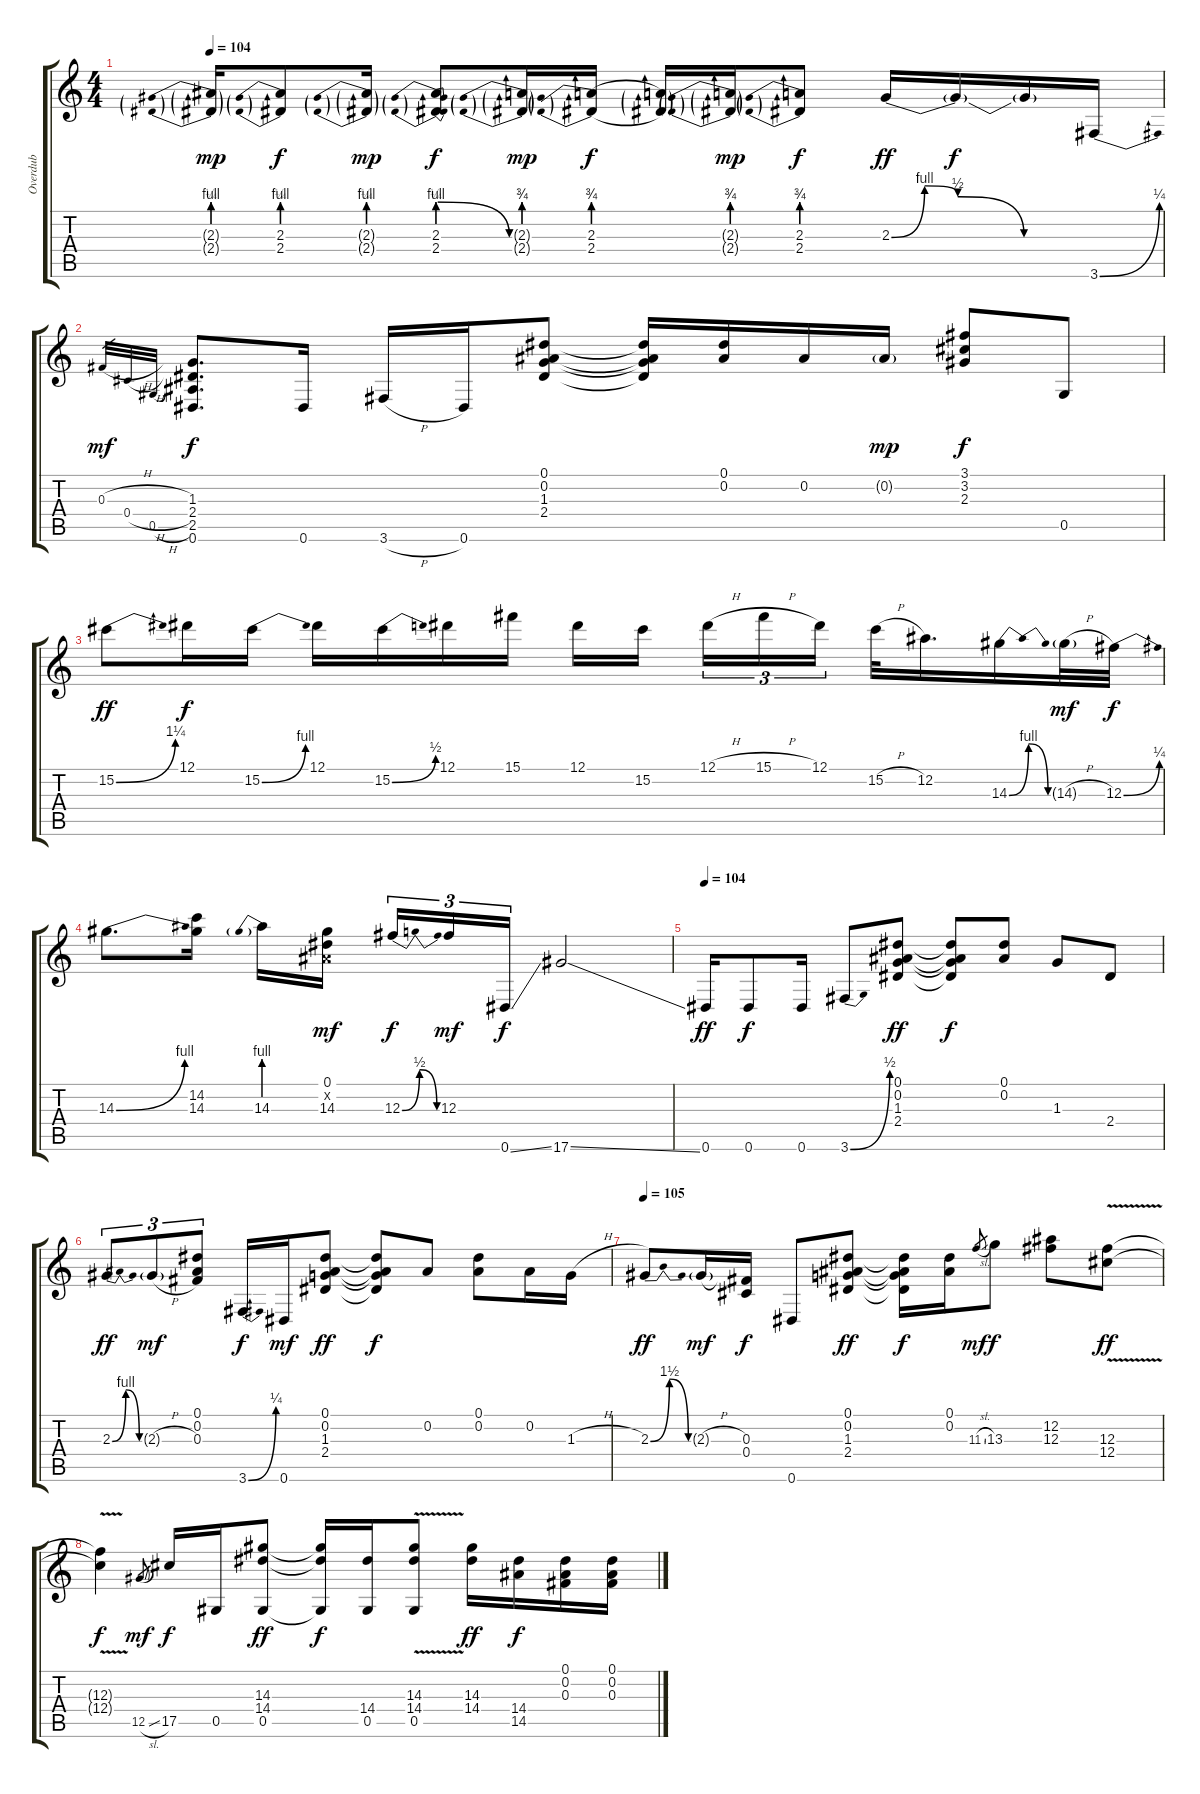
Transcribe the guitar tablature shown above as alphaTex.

\track ("Overdub" "Overdub") {instrument fretlessbass}
\staff {score tabs}
\tuning (Eb4 Bb3 Gb3 Db3 Ab2 Eb2) {hide}
\ts (4 4)
\tempo 104
\clef g2
\ks c
(2.3{be (prebend 0 4 60 4) g} 2.4{be (prebend 0 1 60 1) g}).16{dy mp} (2.3{be (prebend 0 4 60 4)} 2.4{be (prebend 0 1 60 1)}).8{dy f} (2.3{be (prebend 0 4 60 4) g} 2.4{be (prebend 0 1 60 1) g}).16{dy mp} (2.3{be (prebendrelease 0 4 60 0)} 2.4{be (prebendrelease 0 1 60 0)}).8{dy f} (2.3{be (prebend 0 3 60 3) g} 2.4{be (prebend 0 1 60 1) g}).16{dy mp} (2.3{be (prebend 0 3 60 3)} 2.4{be (prebend 0 1 60 1)}).16{dy f} (2.3{t} 2.4{t}).16 (2.3{be (prebend 0 3 60 3) g} 2.4{be (prebend 0 1 60 1) g}).16{dy mp} (2.3{be (prebend 0 3 60 3)} 2.4{be (prebend 0 1 60 1)}).8{dy f} 2.3{be (custom 0 0 10 4 20 2 40 0 60 0)}.16{dy ff} 2.3{t}.16{dy f} 2.3{t}.16 3.6{be (bend 0 0 60 1)}.16 |
0.3{h}.32{gr dy mf} 0.4{h}.32{gr} 0.5{h}.32{gr} (1.3 2.4 2.5 0.6).8{d dy f} 0.6.16 3.6{h}.16 0.6.16 (0.1 0.2 1.3 2.4).8 (0.1{t} 0.2{t} 1.3{t} 2.4{t}).16 (0.1 0.2).16 0.2.16 0.2{g}.16{dy mp} (3.1 3.2 2.3).8{dy f} 0.5.8 |
15.2{be (bend 0 0 60 5)}.8{dy ff volume 10 instrument choiraahs} 12.1.16{dy f} 15.2{be (bend 0 0 60 4)}.16 12.1.16 15.2{be (bend 0 0 60 2)}.16 12.1.16 15.1.16 12.1.16 15.2.16 12.1{h}.16{tu (3 2)} 15.1{h}.16{tu (3 2)} 12.1.16{tu (3 2)} 15.2{h}.32 12.2.16{d} 14.3{be (bendrelease 0 0 15 4 30 4 60 0)}.16 14.3{h g}.32{dy mf} 12.3{be (bend 0 0 60 1)}.32{dy f} |
14.3{be (bend 0 0 60 4)}.8{d} (14.2 14.3).16 14.3{be (prebend 0 4 60 4)}.16 (0.1 0.2{x} 14.3).16{dy mf} 12.3{be (bendrelease 0 0 30 2 50 2 60 0)}.16{tu (3 2) dy f} 12.3.16{tu (3 2) dy mf} 0.6{ss}.16{tu (3 2) dy f} 17.6{ss}.2 |
\tempo 104
0.6.16{dy ff volume 10 instrument fretlessbass} 0.6.8{dy f} 0.6.16 3.6{be (bend 0 0 60 2)}.8 (0.1 0.2 1.3 2.4).8{dy ff} (0.1{t} 0.2{t} 1.3{t} 2.4{t}).8{dy f} (0.1 0.2).8 1.3.8 2.4.8 |
2.3{be (bendrelease 0 0 15 4 30 4 60 0)}.8{tu (3 2) dy ff} 2.3{h g}.8{tu (3 2) dy mf} (0.1 0.2 0.3).8{tu (3 2)} 3.6{be (bend 0 0 60 1)}.16{dy f} 0.6.16{dy mf} (0.1 0.2 1.3 2.4).8{dy ff} (0.1{t} 0.2{t} 1.3{t} 2.4{t}).8{dy f} 0.2.8 (0.1 0.2).8 0.2.16 1.3{h}.16 |
\tempo 105
2.3{be (bendrelease 0 0 15 6 30 6 60 0)}.8{dy ff} 2.3{h g}.16{dy mf} (0.3 0.4).16{dy f} 0.6.8 (0.1 0.2 1.3 2.4).8{dy ff} (0.1{t} 0.2{t} 1.3{t} 2.4{t}).16{dy f} (0.1 0.2).16 11.3{sl}.8{gr dy mf} 13.3.8{dy f} (12.2 12.3).8 (12.3{v} 12.4{v}).8{dy ff} |
(12.3{t} 12.4{t}).4{dy f} 12.5{sl}.8{gr dy mf} 17.5.16{dy f} 0.5.16 (14.3 14.4 0.5).8{dy ff} (14.3{t} 14.4{t} 0.5{t}).16{dy f} (14.4 0.5).16 (14.3{v} 14.4{v} 0.5{v}).8 (14.3 14.4).16{dy ff} (14.4 14.5).16{dy f} (0.1 0.2 0.3).16 (0.1 0.2 0.3).16
